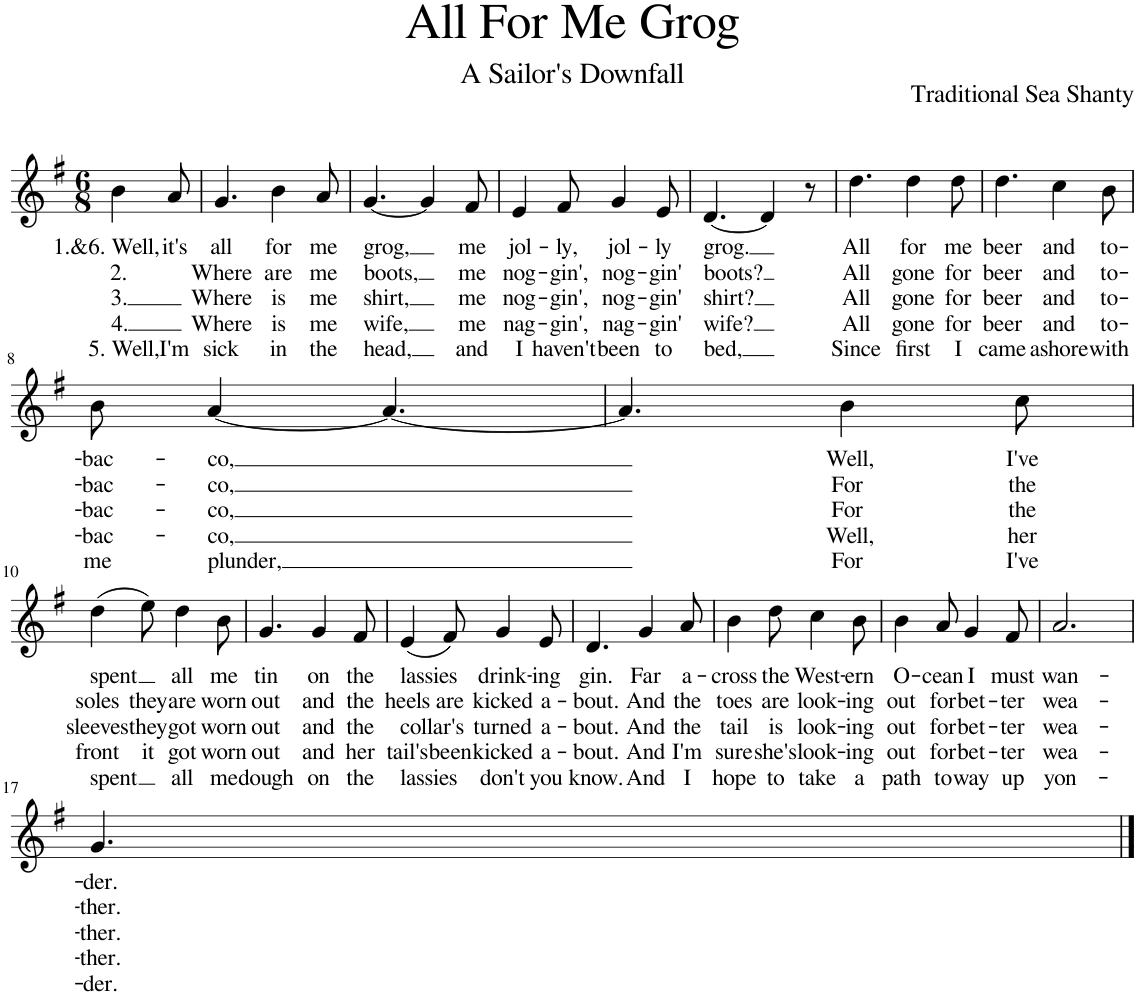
**kern	**text	**text	**text	**text	**text
*part1	*part1	*part1	*part1	*part1	*part1
*staff1	*staff1	*staff1	*staff1	*staff1	*staff1
*I"Piano	*	*	*	*	*
*I'Pno.	*	*	*	*	*
*clefG2	*	*	*	*	*
*k[f#]	*	*	*	*	*
*M6/8	*	*	*	*	*
=1	=1	=1	=1	=1	=1
!	!LO:LY:b	!LO:LY:b	!LO:LY:b	!LO:LY:b	!LO:LY:b
4b\	1.&6. Well,	2.	-3.	4.	5. Well,
!	!LO:LY:b	!	!	!	!LO:LY:b
8a/	it's	.	.	.	I'm
=2	=2	=2	=2	=2	=2
!	!LO:LY:b	!LO:LY:b	!LO:LY:b	!LO:LY:b	!LO:LY:b
4.g/	all	Where	Where	Where	sick
!	!LO:LY:b	!LO:LY:b	!LO:LY:b	!LO:LY:b	!LO:LY:b
4b\	for	are	is	is	in
!	!LO:LY:b	!LO:LY:b	!LO:LY:b	!LO:LY:b	!LO:LY:b
8a/	me	me	me	me	the
=3	=3	=3	=3	=3	=3
!	!LO:LY:b	!LO:LY:b	!LO:LY:b	!LO:LY:b	!LO:LY:b
[4.g/	grog,	boots,	shirt,	wife,	head,
4g/]	.	.	.	.	.
!	!LO:LY:b	!LO:LY:b	!LO:LY:b	!LO:LY:b	!LO:LY:b
8f#/	me	me	me	me	and
=4	=4	=4	=4	=4	=4
!	!LO:LY:b	!LO:LY:b	!LO:LY:b	!LO:LY:b	!LO:LY:b
4e/	jol-	nog-	nog-	nag-	I
!	!LO:LY:b	!LO:LY:b	!LO:LY:b	!LO:LY:b	!LO:LY:b
8f#/	-ly,	-gin',	-gin',	-gin',	haven't
!	!LO:LY:b	!LO:LY:b	!LO:LY:b	!LO:LY:b	!LO:LY:b
4g/	jol-	nog-	nog-	nag-	been
!	!LO:LY:b	!LO:LY:b	!LO:LY:b	!LO:LY:b	!LO:LY:b
8e/	-ly	-gin'	gin'	-gin'	to
=5	=5	=5	=5	=5	=5
!	!LO:LY:b	!LO:LY:b	!LO:LY:b	!LO:LY:b	!LO:LY:b
[4.d/	grog.	boots?	shirt?	wife?	bed,
4d/]	.	.	.	.	.
8r	.	.	.	.	.
=6	=6	=6	=6	=6	=6
!	!LO:LY:b	!LO:LY:b	!LO:LY:b	!LO:LY:b	!LO:LY:b
4.dd\	All	All	All	All	Since
!	!LO:LY:b	!LO:LY:b	!LO:LY:b	!LO:LY:b	!LO:LY:b
4dd\	for	gone	gone	gone	first
!	!LO:LY:b	!LO:LY:b	!LO:LY:b	!LO:LY:b	!LO:LY:b
8dd\	me	for	for	for	I
=7	=7	=7	=7	=7	=7
!	!LO:LY:b	!LO:LY:b	!LO:LY:b	!LO:LY:b	!LO:LY:b
4.dd\	beer	beer	beer	beer	came
!	!LO:LY:b	!LO:LY:b	!LO:LY:b	!LO:LY:b	!LO:LY:b
4cc\	and	and	and	and	ashore
!	!LO:LY:b	!LO:LY:b	!LO:LY:b	!LO:LY:b	!LO:LY:b
8b\	to-	to-	to-	to-	with
!!LO:LB:g=z
=8	=8	=8	=8	=8	=8
!	!LO:LY:b	!LO:LY:b	!LO:LY:b	!LO:LY:b	!LO:LY:b
8b\	-bac-	-bac-	-bac-	-bac-	me
!	!LO:LY:b	!LO:LY:b	!LO:LY:b	!LO:LY:b	!LO:LY:b
[4a/	-co,	-co,	-co,	-co,	plunder,
4.a/_	.	.	.	.	.
=9	=9	=9	=9	=9	=9
4.a/]	.	.	.	.	.
!	!LO:LY:b	!LO:LY:b	!LO:LY:b	!LO:LY:b	!LO:LY:b
4b\	Well,	For	For	Well,	For
!	!LO:LY:b	!LO:LY:b	!LO:LY:b	!LO:LY:b	!LO:LY:b
8cc\	I've	the	the	her	I've
!!LO:LB:g=z
=10	=10	=10	=10	=10	=10
!	!LO:LY:b	!LO:LY:b	!LO:LY:b	!LO:LY:b	!LO:LY:b
(4dd\	spent	soles	sleeves	front	spent
!	!	!LO:LY:b	!LO:LY:b	!LO:LY:b	!
8ee\)	.	they	they	it	.
!	!LO:LY:b	!LO:LY:b	!LO:LY:b	!LO:LY:b	!LO:LY:b
4dd\	all	are	got	got	all
!	!LO:LY:b	!LO:LY:b	!LO:LY:b	!LO:LY:b	!LO:LY:b
8b\	me	worn	worn	worn	me
=11	=11	=11	=11	=11	=11
!	!LO:LY:b	!LO:LY:b	!LO:LY:b	!LO:LY:b	!LO:LY:b
4.g/	tin	out	out	out	dough
!	!LO:LY:b	!LO:LY:b	!LO:LY:b	!LO:LY:b	!LO:LY:b
4g/	on	and	and	and	on
!	!LO:LY:b	!LO:LY:b	!LO:LY:b	!LO:LY:b	!LO:LY:b
8f#/	the	the	the	her	the
=12	=12	=12	=12	=12	=12
!	!LO:LY:b	!LO:LY:b	!LO:LY:b	!LO:LY:b	!LO:LY:b
(4e/	-lassies	heels	collar's	tail's	lassies
!	!	!LO:LY:b	!	!LO:LY:b	!
8f#/)	.	are	.	been	.
!	!LO:LY:b	!LO:LY:b	!LO:LY:b	!LO:LY:b	!LO:LY:b
4g/	drink-	kicked	turned	kicked	don't
!	!LO:LY:b	!LO:LY:b	!LO:LY:b	!LO:LY:b	!LO:LY:b
8e/	-ing	a-	a-	a-	you
=13	=13	=13	=13	=13	=13
!	!LO:LY:b	!LO:LY:b	!LO:LY:b	!LO:LY:b	!LO:LY:b
4.d/	gin.	-bout.	-bout.	-bout.	know.
!	!LO:LY:b	!LO:LY:b	!LO:LY:b	!LO:LY:b	!LO:LY:b
4g/	Far	And	And	And	And
!	!LO:LY:b	!LO:LY:b	!LO:LY:b	!LO:LY:b	!LO:LY:b
8a/	a-	the	the	I'm	I
=14	=14	=14	=14	=14	=14
!	!LO:LY:b	!LO:LY:b	!LO:LY:b	!LO:LY:b	!LO:LY:b
4b\	-cross	toes	tail	sure	hope
!	!LO:LY:b	!LO:LY:b	!LO:LY:b	!LO:LY:b	!LO:LY:b
8dd\	the	are	is	she's	to
!	!LO:LY:b	!LO:LY:b	!LO:LY:b	!LO:LY:b	!LO:LY:b
4cc\	West-	look-	look-	look-	take
!	!LO:LY:b	!LO:LY:b	!LO:LY:b	!LO:LY:b	!LO:LY:b
8b\	-ern	-ing	-ing	-ing	a
=15	=15	=15	=15	=15	=15
!	!LO:LY:b	!LO:LY:b	!LO:LY:b	!LO:LY:b	!LO:LY:b
4b\	O-	out	out	out	path
!	!LO:LY:b	!LO:LY:b	!LO:LY:b	!LO:LY:b	!LO:LY:b
8a/	-cean	for	for	for	to
!	!LO:LY:b	!LO:LY:b	!LO:LY:b	!LO:LY:b	!LO:LY:b
4g/	I	bet-	bet-	bet-	way
!	!LO:LY:b	!LO:LY:b	!LO:LY:b	!LO:LY:b	!LO:LY:b
8f#/	must	-ter	-ter	-ter	up
=16	=16	=16	=16	=16	=16
!	!LO:LY:b	!LO:LY:b	!LO:LY:b	!LO:LY:b	!LO:LY:b
2.a/	wan-	wea-	wea-	wea-	yon-
!!LO:LB:g=z
=17	=17	=17	=17	=17	=17
!	!LO:LY:b	!LO:LY:b	!LO:LY:b	!LO:LY:b	!LO:LY:b
4.g/	-der.	-ther.	-ther.	-ther.	-der.
==	==	==	==	==	==
*-	*-	*-	*-	*-	*-
